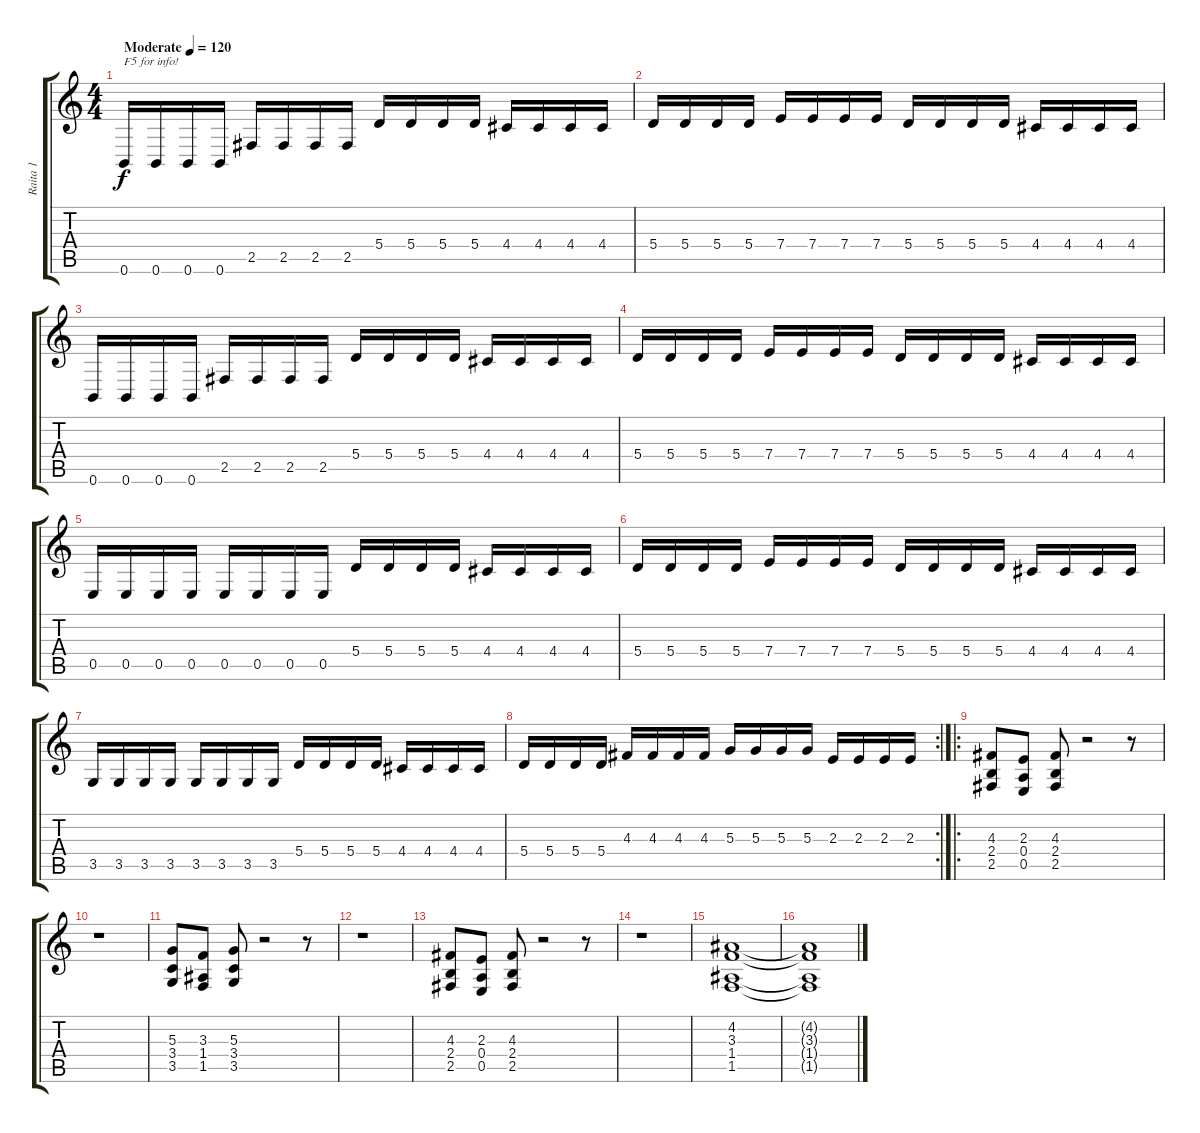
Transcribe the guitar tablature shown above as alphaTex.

\track ("Raita 1" "Raita 1") {instrument distortionguitar}
\staff {score tabs}
\tuning (B3 Gb3 D3 A2 E2 B1) {hide}
\ts (4 4)
\tempo (120 "Moderate")
\tempo 165
\tempo (120 "Moderate")
\clef g2
\ks c
0.6.16{txt "F5 for info!" dy f instrument distortionguitar} 0.6.16 0.6.16 0.6.16 2.5.16 2.5.16 2.5.16 2.5.16 5.4.16 5.4.16 5.4.16 5.4.16 4.4.16 4.4.16 4.4.16 4.4.16 |
5.4.16 5.4.16 5.4.16 5.4.16 7.4.16 7.4.16 7.4.16 7.4.16 5.4.16 5.4.16 5.4.16 5.4.16 4.4.16 4.4.16 4.4.16 4.4.16 |
0.6.16 0.6.16 0.6.16 0.6.16 2.5.16 2.5.16 2.5.16 2.5.16 5.4.16 5.4.16 5.4.16 5.4.16 4.4.16 4.4.16 4.4.16 4.4.16 |
5.4.16 5.4.16 5.4.16 5.4.16 7.4.16 7.4.16 7.4.16 7.4.16 5.4.16 5.4.16 5.4.16 5.4.16 4.4.16 4.4.16 4.4.16 4.4.16 |
0.5.16 0.5.16 0.5.16 0.5.16 0.5.16 0.5.16 0.5.16 0.5.16 5.4.16 5.4.16 5.4.16 5.4.16 4.4.16 4.4.16 4.4.16 4.4.16 |
5.4.16 5.4.16 5.4.16 5.4.16 7.4.16 7.4.16 7.4.16 7.4.16 5.4.16 5.4.16 5.4.16 5.4.16 4.4.16 4.4.16 4.4.16 4.4.16 |
3.5.16 3.5.16 3.5.16 3.5.16 3.5.16 3.5.16 3.5.16 3.5.16 5.4.16 5.4.16 5.4.16 5.4.16 4.4.16 4.4.16 4.4.16 4.4.16 |
\rc 2
5.4.16 5.4.16 5.4.16 5.4.16 4.3.16 4.3.16 4.3.16 4.3.16 5.3.16 5.3.16 5.3.16 5.3.16 2.3.16 2.3.16 2.3.16 2.3.16 |
\ro
(4.3 2.4 2.5).8 (2.3 0.4 0.5).8 (4.3 2.4 2.5).8 r.2 r.8 |
r.1 |
(5.3 3.4 3.5).8 (3.3 1.4 1.5).8 (5.3 3.4 3.5).8 r.2 r.8 |
r.1 |
(4.3 2.4 2.5).8 (2.3 0.4 0.5).8 (4.3 2.4 2.5).8 r.2 r.8 |
r.1 |
(4.2 3.3 1.4 1.5).1 |
(4.2{t} 3.3{t} 1.4{t} 1.5{t}).1
